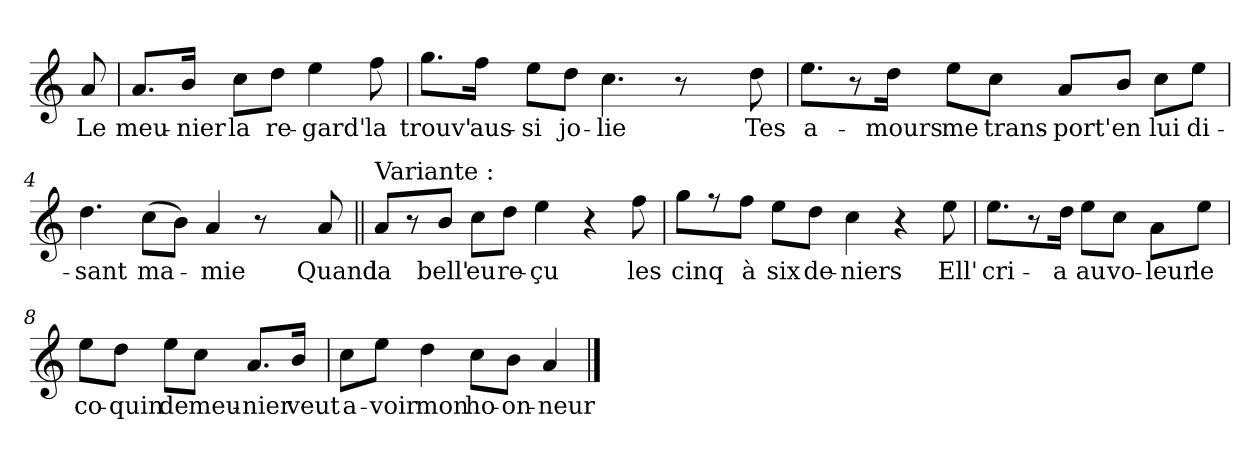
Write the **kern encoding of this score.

**kern	**text
*part1	*part1
*staff1	*staff1
*clefG2	*
*k[]	*
*C:	*
=	=
!	!LO:LY:b
8a/	Le
=1	=1
!	!LO:LY:b
8.a/L	meu-
!	!LO:LY:b
16b/Jk	-nier
!	!LO:LY:b
8cc\L	la
!	!LO:LY:b
8dd\J	re-
!	!LO:LY:b
4ee\	-gard'
!	!LO:LY:b
8ff\	la
=2	=2
!	!LO:LY:b
8.gg\L	trouv'
!	!LO:LY:b
16ff\Jk	aus-
!	!LO:LY:b
8ee\L	-si
!	!LO:LY:b
8dd\J	jo-
!	!LO:LY:b
4.cc\	-lie
8r	.
8ryy	.
!	!LO:LY:b
8dd\	Tes
=3	=3
!	!LO:LY:b
8.ee\L	a-
8r	.
!	!LO:LY:b
16dd\Jk	-mours
!	!LO:LY:b
8ee\L	me
!	!LO:LY:b
8cc\J	trans-
!	!LO:LY:b
8a/L	-port'
!	!LO:LY:b
8b/J	en
!	!LO:LY:b
8cc\L	lui
!	!LO:LY:b
8ee\J	di-
!!LO:LB:g=z
=4	=4
!	!LO:LY:b
4.dd\	-sant
!	!LO:LY:b
(>8cc\L	ma-
8b\J)	.
!	!LO:LY:b
4a/	-mie
8r	.
8ryy	.
!	!LO:LY:b
8a/	Quand
=5||	=5||
!LO:TX:a:t=Variante &colon;	!
!	!LO:LY:b
8a/L	la
8r	.
!	!LO:LY:b
8b/J	bell'
!	!LO:LY:b
8cc\L	eu
!	!LO:LY:b
8dd\J	re-
!	!LO:LY:b
4ee\	-çu
4r	.
!	!LO:LY:b
8ff\	les
=6	=6
!	!LO:LY:b
8gg\L	cinq
8r	.
!	!LO:LY:b
8ff\J	à
!	!LO:LY:b
8ee\L	six
!	!LO:LY:b
8dd\J	de-
!	!LO:LY:b
4cc\	-niers
4r	.
!	!LO:LY:b
8ee\	Ell'
!!LO:LB:g=z
=7	=7
!	!LO:LY:b
8.ee\L	cri-
8r	.
!	!LO:LY:b
16dd\Jk	-a
!	!LO:LY:b
8ee\L	au
!	!LO:LY:b
8cc\J	vo-
!	!LO:LY:b
8a\L	-leur
!	!LO:LY:b
8ee\J	le
=8	=8
!	!LO:LY:b
8ee\L	co-
!	!LO:LY:b
8dd\J	-quin
!	!LO:LY:b
8ee\L	de
!	!LO:LY:b
8cc\J	meu-
!	!LO:LY:b
8.a/L	-nier
!	!LO:LY:b
16b/Jk	veut
=9	=9
!	!LO:LY:b
8cc\L	a-
!	!LO:LY:b
8ee\J	-voir
!	!LO:LY:b
4dd\	mon
!	!LO:LY:b
8cc\L	ho-
!	!LO:LY:b
8b\J	-on-
!	!LO:LY:b
4a/	-neur
==	==
*-	*-
